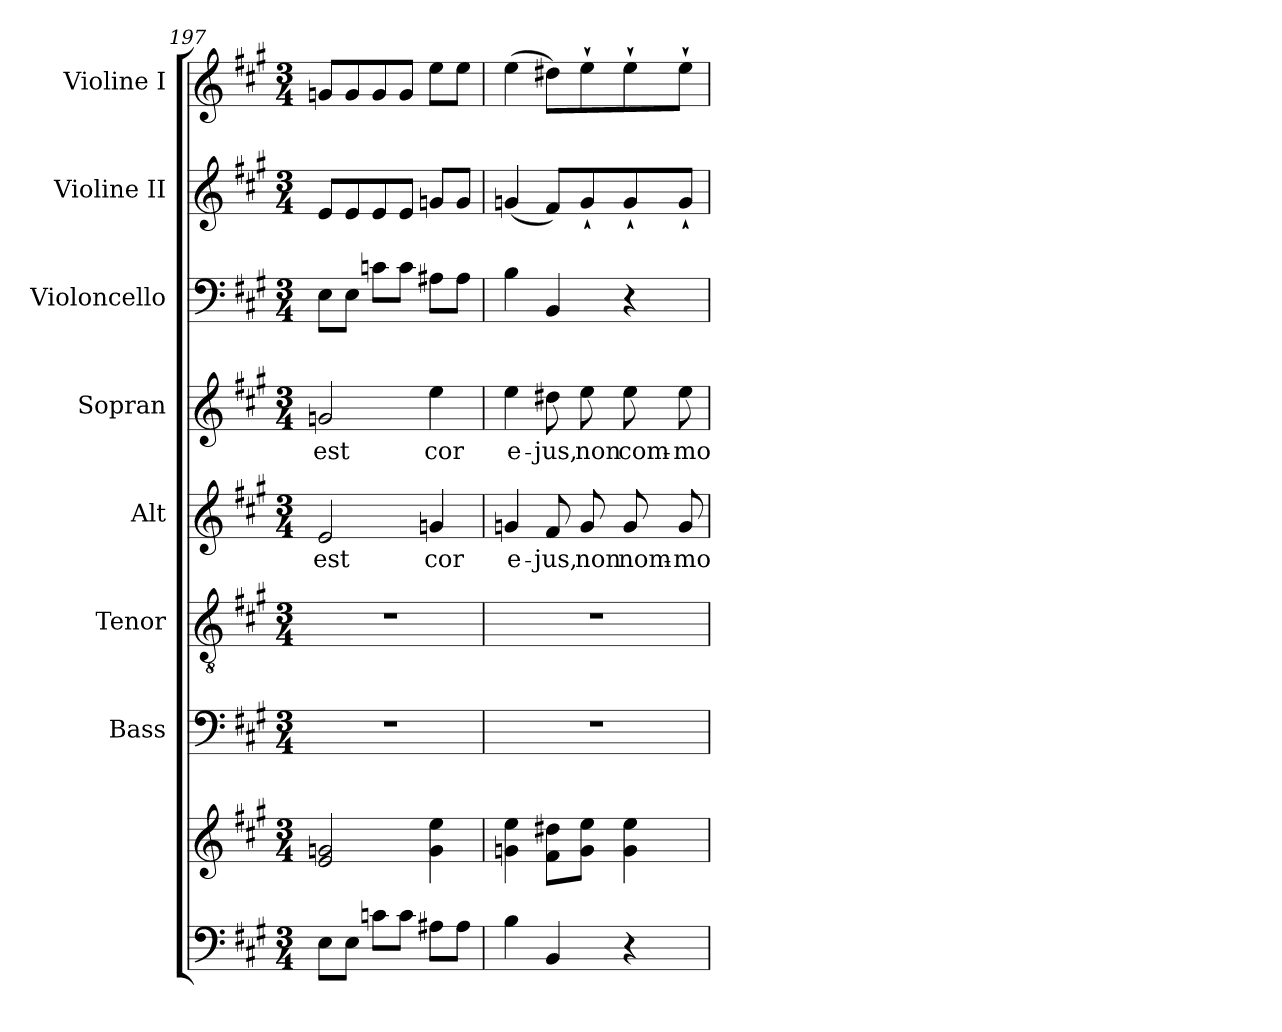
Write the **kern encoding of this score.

**kern	**kern	**kern	**kern	**kern	**text	**kern	**text	**kern	**kern	**kern
*part8	*part8	*part7	*part6	*part5	*part5	*part4	*part4	*part3	*part2	*part1
*staff9	*staff8	*staff7	*staff6	*staff5	*staff5	*staff4	*staff4	*staff3	*staff2	*staff1
*	*	*I"Bass	*I"Tenor	*I"Alt	*	*I"Sopran	*	*I"Violoncello	*I"Violine II	*I"Violine I
*	*	*I'B.	*I'T.	*I'A.	*	*I'S.	*	*I'Vc.	*I'Vl. II	*I'Vl. I
*clefF4	*clefG2	*clefF4	*clefGv2	*clefG2	*	*clefG2	*	*clefF4	*clefG2	*clefG2
*	*	*	*	*	*	*	*	*ITrd7c12	*	*
*k[f#c#g#]	*k[f#c#g#]	*k[f#c#g#]	*k[f#c#g#]	*k[f#c#g#]	*	*k[f#c#g#]	*	*k[f#c#g#]	*k[f#c#g#]	*k[f#c#g#]
*A:	*A:	*A:	*A:	*A:	*	*A:	*	*A:	*A:	*A:
*M3/4	*M3/4	*M3/4	*M3/4	*M3/4	*	*M3/4	*	*M3/4	*M3/4	*M3/4
=197	=197	=197	=197	=197	=197	=197	=197	=197	=197	=197
!	!	!	!	!	!LO:LY:b	!	!LO:LY:b	!	!	!
8E\L	2e/ 2gn/	2.r	2.r	2e/	est	2gn/	est	8EE\L	8e/L	8gn/L
8E\J	.	.	.	.	.	.	.	8EE\J	8e/	8g/
8cn\L	.	.	.	.	.	.	.	8Cn\L	8e/	8g/
8c\J	.	.	.	.	.	.	.	8C\J	8e/J	8g/J
!	!	!	!	!	!LO:LY:b	!	!LO:LY:b	!	!	!
8A#X\L	4g\ 4ee\	.	.	4gn/	cor	4ee\	cor	8AA#X\L	8gn/L	8ee\L
8A#\J	.	.	.	.	.	.	.	8AA#\J	8g/J	8ee\J
!!LO:PB:g=z
=198	=198	=198	=198	=198	=198	=198	=198	=198	=198	=198
!	!	!	!	!	!LO:LY:b	!	!LO:LY:b	!	!	!
4B\	4gn\ 4ee\	2.r	2.r	4gn/	e-	4ee\	e-	4BB\	(<4gn/	(>4ee\
!	!	!	!	!	!LO:LY:b	!	!LO:LY:b	!	!	!
4BB/	8f#\ 8dd#X\L	.	.	8f#/	-jus,	8dd#X\	-jus,	4BBB/	8f#/L)	8dd#X\L)
!	!	!	!	!	!LO:LY:b	!	!LO:LY:b	!	!	!
.	8g\ 8ee\J	.	.	8g/	non	8ee\	non	.	8g`</	8ee`>\
!	!	!	!	!	!LO:LY:b	!	!LO:LY:b	!	!	!
4r	4g\ 4ee\	.	.	8g/	nom-	8ee\	com-	4r	8g`</	8ee`>\
!	!	!	!	!	!LO:LY:b	!	!LO:LY:b	!	!	!
.	.	.	.	8g/	-mo-	8ee\	-mo-	.	8g`</J	8ee`>\J
=	=	=	=	=	=	=	=	=	=	=
*-	*-	*-	*-	*-	*-	*-	*-	*-	*-	*-
